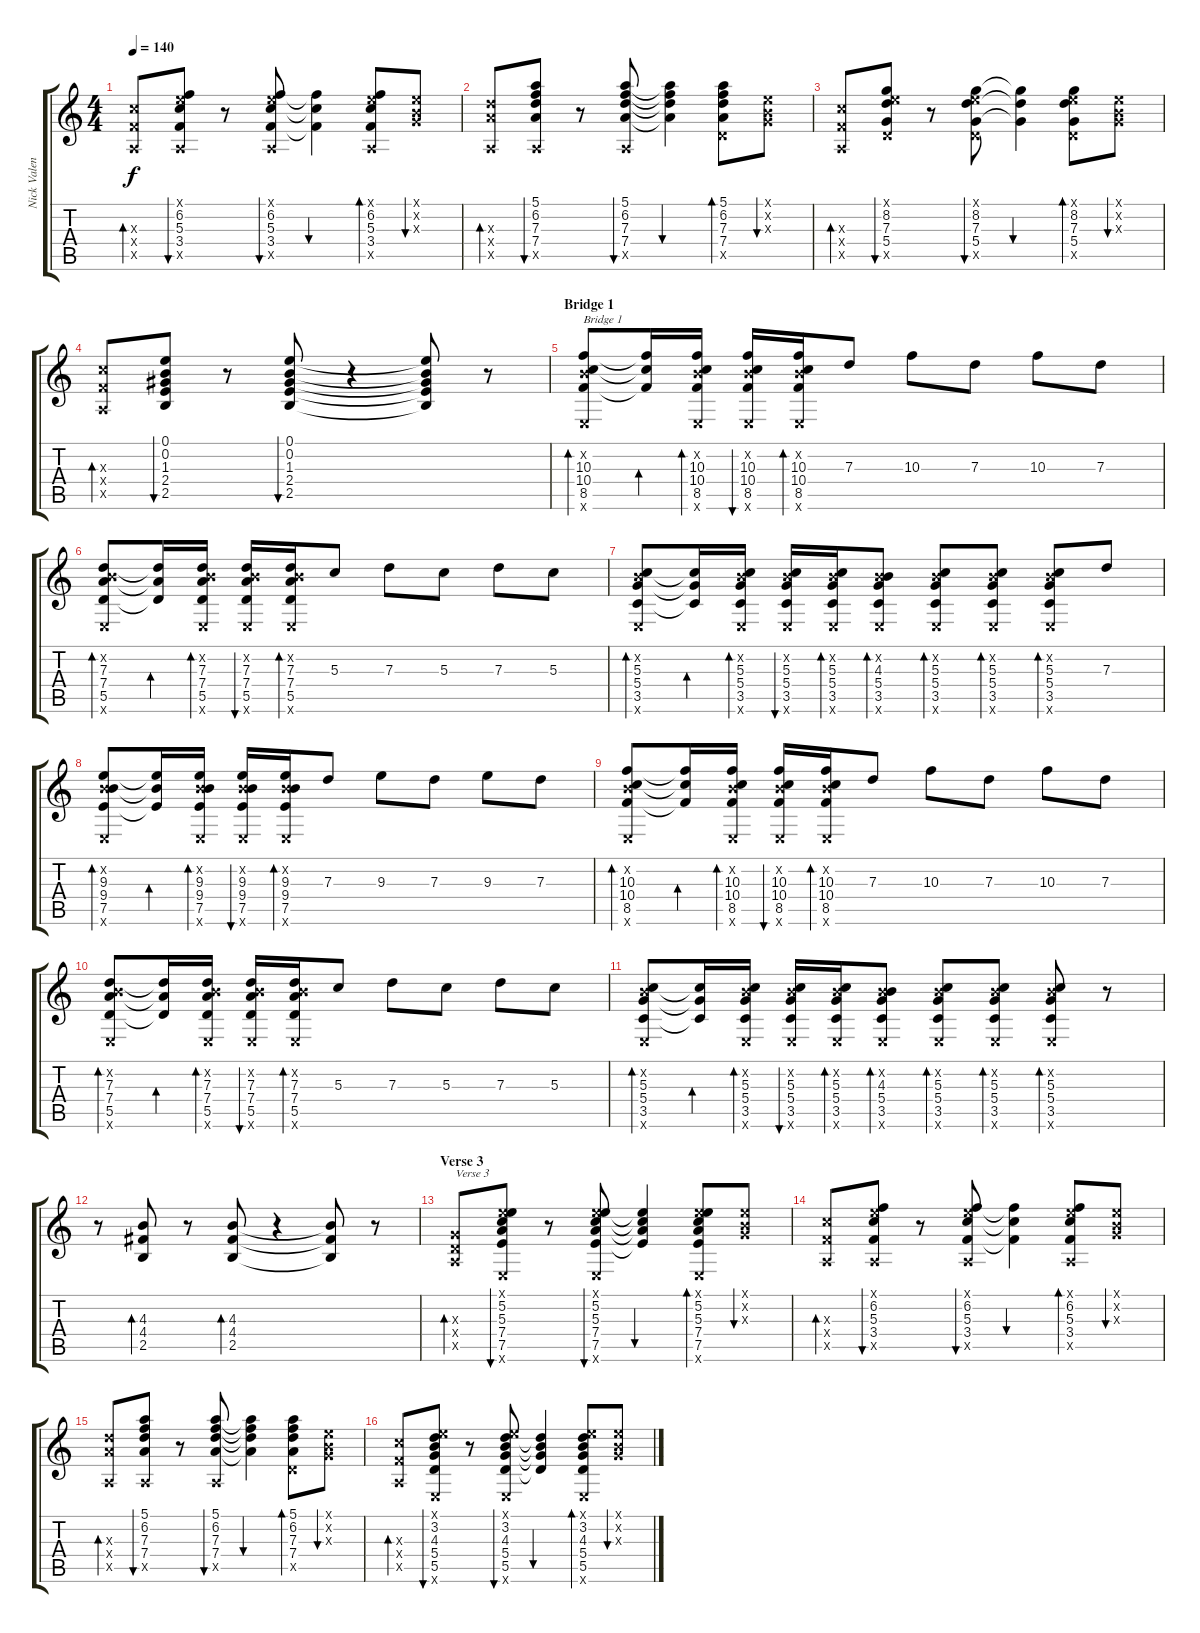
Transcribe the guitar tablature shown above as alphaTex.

\track ("Nick Valensi? (left)" "Nick Valen") {instrument electricguitarjazz}
\staff {score tabs}
\tuning (E4 B3 G3 D3 A2 E2) {hide}
\ts (4 4)
\tempo 140
\clef g2
\ks c
(5.3{x} 3.4{x} 0.5{x}).8{bd 60 dy f} (0.1{x} 6.2 5.3 3.4 0.5{x}).8{bu 60} r.8 (0.1{x} 6.2 5.3 3.4 0.5{x}).8{bu 60} (6.2{t} 5.3{t} 3.4{t}).4{bu 60} (0.1{x} 6.2 5.3 3.4 0.5{x}).8{bd 60} (0.1{x} 0.2{x} 0.3{x}).8{bu 60} |
(7.3{x} 7.4{x} 0.5{x}).8{bd 60} (5.1 6.2 7.3 7.4 0.5{x}).8{bu 60} r.8 (5.1 6.2 7.3 7.4 0.5{x}).8{bu 60} (5.1{t} 6.2{t} 7.3{t} 7.4{t}).4{bu 60} (5.1 6.2 7.3 7.4 5.5{x}).8{bd 60} (0.1{x} 0.2{x} 0.3{x}).8{bu 60} |
(5.3{x} 3.4{x} 0.5{x}).8{bd 60} (0.1{x} 8.2 7.3 5.4 5.5{x}).8{bu 60} r.8 (0.1{x} 8.2 7.3 5.4 5.5{x}).8{bu 60} (8.2{t} 7.3{t} 5.4{t}).4{bu 60} (0.1{x} 8.2 7.3 5.4 5.5{x}).8{bd 60} (0.1{x} 0.2{x} 0.3{x}).8{bu 60} |
(5.3{x} 3.4{x} 0.5{x}).8{bd 60} (0.1 0.2 1.3 2.4 2.5).8{bu 60} r.8 (0.1 0.2 1.3 2.4 2.5).8{bu 60} r.4 (0.1{t} 0.2{t} 1.3{t} 2.4{t} 2.5{t}).8 r.8 |
\section ("" "Bridge 1")
(0.2{x} 10.3 10.4 8.5 0.6{x}).8{bd 30 txt "Bridge 1"} (10.3{t} 10.4{t} 8.5{t}).16{bd 30} (0.2{x} 10.3 10.4 8.5 0.6{x}).16{bd 30} (0.2{x} 10.3 10.4 8.5 0.6{x}).16{bu 30} (0.2{x} 10.3 10.4 8.5 0.6{x}).16{bd 30} 7.3.8 10.3.8 7.3.8 10.3.8 7.3.8 |
(0.2{x} 7.3 7.4 5.5 0.6{x}).8{bd 30} (7.3{t} 7.4{t} 5.5{t}).16{bd 30} (0.2{x} 7.3 7.4 5.5 0.6{x}).16{bd 30} (0.2{x} 7.3 7.4 5.5 0.6{x}).16{bu 30} (0.2{x} 7.3 7.4 5.5 0.6{x}).16{bd 30} 5.3.8 7.3.8 5.3.8 7.3.8 5.3.8 |
(0.2{x} 5.3 5.4 3.5 0.6{x}).8{bd 30} (5.3{t} 5.4{t} 3.5{t}).16{bd 30} (0.2{x} 5.3 5.4 3.5 0.6{x}).16{bd 30} (0.2{x} 5.3 5.4 3.5 0.6{x}).16{bu 30} (0.2{x} 5.3 5.4 3.5 0.6{x}).16{bd 30} (0.2{x} 4.3 5.4 3.5 0.6{x}).8{bd 30} (0.2{x} 5.3 5.4 3.5 0.6{x}).8{bd 30} (0.2{x} 5.3 5.4 3.5 0.6{x}).8{bd 30} (0.2{x} 5.3 5.4 3.5 0.6{x}).8{bd 30} 7.3.8 |
(0.2{x} 9.3 9.4 7.5 0.6{x}).8{bd 30} (9.3{t} 9.4{t} 7.5{t}).16{bd 30} (0.2{x} 9.3 9.4 7.5 0.6{x}).16{bd 30} (0.2{x} 9.3 9.4 7.5 0.6{x}).16{bu 30} (0.2{x} 9.3 9.4 7.5 0.6{x}).16{bd 30} 7.3.8 9.3.8 7.3.8 9.3.8 7.3.8 |
(0.2{x} 10.3 10.4 8.5 0.6{x}).8{bd 30} (10.3{t} 10.4{t} 8.5{t}).16{bd 30} (0.2{x} 10.3 10.4 8.5 0.6{x}).16{bd 30} (0.2{x} 10.3 10.4 8.5 0.6{x}).16{bu 30} (0.2{x} 10.3 10.4 8.5 0.6{x}).16{bd 30} 7.3.8 10.3.8 7.3.8 10.3.8 7.3.8 |
(0.2{x} 7.3 7.4 5.5 0.6{x}).8{bd 30} (7.3{t} 7.4{t} 5.5{t}).16{bd 30} (0.2{x} 7.3 7.4 5.5 0.6{x}).16{bd 30} (0.2{x} 7.3 7.4 5.5 0.6{x}).16{bu 30} (0.2{x} 7.3 7.4 5.5 0.6{x}).16{bd 30} 5.3.8 7.3.8 5.3.8 7.3.8 5.3.8 |
(0.2{x} 5.3 5.4 3.5 0.6{x}).8{bd 30} (5.3{t} 5.4{t} 3.5{t}).16{bd 30} (0.2{x} 5.3 5.4 3.5 0.6{x}).16{bd 30} (0.2{x} 5.3 5.4 3.5 0.6{x}).16{bu 30} (0.2{x} 5.3 5.4 3.5 0.6{x}).16{bd 30} (0.2{x} 4.3 5.4 3.5 0.6{x}).8{bd 30} (0.2{x} 5.3 5.4 3.5 0.6{x}).8{bd 30} (0.2{x} 5.3 5.4 3.5 0.6{x}).8{bd 30} (0.2{x} 5.3 5.4 3.5 0.6{x}).8{bd 30} r.8 |
r.8 (4.3 4.4 2.5).8{bd 60} r.8 (4.3 4.4 2.5).8{bd 60} r.4 (4.3{t} 4.4{t} 2.5{t}).8 r.8 |
\section ("" "Verse 3")
(0.3{x} 0.4{x} 0.5{x}).8{bd 60 txt "Verse 3"} (0.1{x} 5.2 5.3 7.4 7.5 0.6{x}).8{bu 60} r.8 (0.1{x} 5.2 5.3 7.4 7.5 0.6{x}).8{bu 60} (5.2{t} 5.3{t} 7.4{t} 7.5{t}).4{bu 60} (0.1{x} 5.2 5.3 7.4 7.5 0.6{x}).8{bd 60} (0.1{x} 0.2{x} 0.3{x}).8{bu 60} |
(5.3{x} 3.4{x} 0.5{x}).8{bd 60} (0.1{x} 6.2 5.3 3.4 0.5{x}).8{bu 60} r.8 (0.1{x} 6.2 5.3 3.4 0.5{x}).8{bu 60} (6.2{t} 5.3{t} 3.4{t}).4{bu 60} (0.1{x} 6.2 5.3 3.4 0.5{x}).8{bd 60} (0.1{x} 0.2{x} 0.3{x}).8{bu 60} |
(7.3{x} 7.4{x} 0.5{x}).8{bd 60} (5.1 6.2 7.3 7.4 0.5{x}).8{bu 60} r.8 (5.1 6.2 7.3 7.4 0.5{x}).8{bu 60} (5.1{t} 6.2{t} 7.3{t} 7.4{t}).4{bu 60} (5.1 6.2 7.3 7.4 5.5{x}).8{bd 60} (0.1{x} 0.2{x} 0.3{x}).8{bu 60} |
(5.3{x} 3.4{x} 0.5{x}).8{bd 60} (0.1{x} 3.2 4.3 5.4 5.5 0.6{x}).8{bu 60} r.8 (0.1{x} 3.2 4.3 5.4 5.5 0.6{x}).8{bu 60} (3.2{t} 4.3{t} 5.4{t} 5.5{t}).4{bu 60} (0.1{x} 3.2 4.3 5.4 5.5 0.6{x}).8{bd 60} (0.1{x} 0.2{x} 0.3{x}).8{bu 60}
